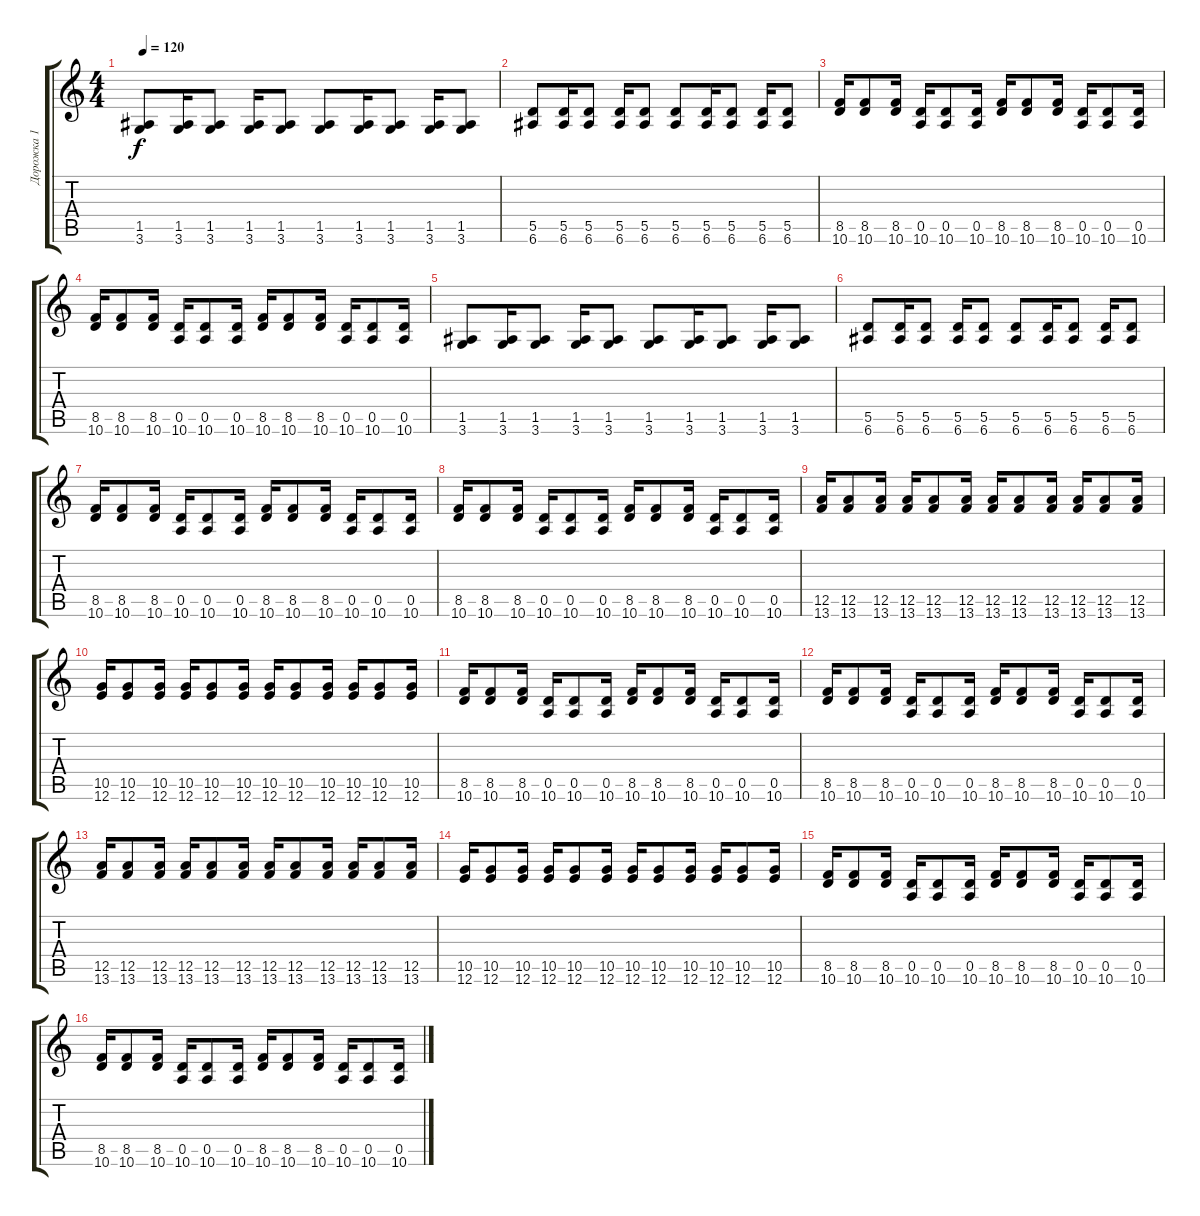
\track ("Дорожка 1" "Дорожка 1") {instrument overdrivenguitar}
\staff {score tabs}
\tuning (E4 B3 G3 D3 A2 E2) {hide}
\ts (4 4)
\tempo 120
\clef g2
\ks c
(1.5 3.6).8{dy f} (1.5 3.6).16 (1.5 3.6).8 (1.5 3.6).16 (1.5 3.6).8 (1.5 3.6).8 (1.5 3.6).16 (1.5 3.6).8 (1.5 3.6).16 (1.5 3.6).8 |
(5.5 6.6).8 (5.5 6.6).16 (5.5 6.6).8 (5.5 6.6).16 (5.5 6.6).8 (5.5 6.6).8 (5.5 6.6).16 (5.5 6.6).8 (5.5 6.6).16 (5.5 6.6).8 |
(8.5 10.6).16 (8.5 10.6).8 (8.5 10.6).16 (0.5 10.6).16 (0.5 10.6).8 (0.5 10.6).16 (8.5 10.6).16 (8.5 10.6).8 (8.5 10.6).16 (0.5 10.6).16 (0.5 10.6).8 (0.5 10.6).16 |
(8.5 10.6).16 (8.5 10.6).8 (8.5 10.6).16 (0.5 10.6).16 (0.5 10.6).8 (0.5 10.6).16 (8.5 10.6).16 (8.5 10.6).8 (8.5 10.6).16 (0.5 10.6).16 (0.5 10.6).8 (0.5 10.6).16 |
(1.5 3.6).8 (1.5 3.6).16 (1.5 3.6).8 (1.5 3.6).16 (1.5 3.6).8 (1.5 3.6).8 (1.5 3.6).16 (1.5 3.6).8 (1.5 3.6).16 (1.5 3.6).8 |
(5.5 6.6).8 (5.5 6.6).16 (5.5 6.6).8 (5.5 6.6).16 (5.5 6.6).8 (5.5 6.6).8 (5.5 6.6).16 (5.5 6.6).8 (5.5 6.6).16 (5.5 6.6).8 |
(8.5 10.6).16 (8.5 10.6).8 (8.5 10.6).16 (0.5 10.6).16 (0.5 10.6).8 (0.5 10.6).16 (8.5 10.6).16 (8.5 10.6).8 (8.5 10.6).16 (0.5 10.6).16 (0.5 10.6).8 (0.5 10.6).16 |
(8.5 10.6).16 (8.5 10.6).8 (8.5 10.6).16 (0.5 10.6).16 (0.5 10.6).8 (0.5 10.6).16 (8.5 10.6).16 (8.5 10.6).8 (8.5 10.6).16 (0.5 10.6).16 (0.5 10.6).8 (0.5 10.6).16 |
(12.5 13.6).16 (12.5 13.6).8 (12.5 13.6).16 (12.5 13.6).16 (12.5 13.6).8 (12.5 13.6).16 (12.5 13.6).16 (12.5 13.6).8 (12.5 13.6).16 (12.5 13.6).16 (12.5 13.6).8 (12.5 13.6).16 |
(10.5 12.6).16 (10.5 12.6).8 (10.5 12.6).16 (10.5 12.6).16 (10.5 12.6).8 (10.5 12.6).16 (10.5 12.6).16 (10.5 12.6).8 (10.5 12.6).16 (10.5 12.6).16 (10.5 12.6).8 (10.5 12.6).16 |
(8.5 10.6).16 (8.5 10.6).8 (8.5 10.6).16 (0.5 10.6).16 (0.5 10.6).8 (0.5 10.6).16 (8.5 10.6).16 (8.5 10.6).8 (8.5 10.6).16 (0.5 10.6).16 (0.5 10.6).8 (0.5 10.6).16 |
(8.5 10.6).16 (8.5 10.6).8 (8.5 10.6).16 (0.5 10.6).16 (0.5 10.6).8 (0.5 10.6).16 (8.5 10.6).16 (8.5 10.6).8 (8.5 10.6).16 (0.5 10.6).16 (0.5 10.6).8 (0.5 10.6).16 |
(12.5 13.6).16 (12.5 13.6).8 (12.5 13.6).16 (12.5 13.6).16 (12.5 13.6).8 (12.5 13.6).16 (12.5 13.6).16 (12.5 13.6).8 (12.5 13.6).16 (12.5 13.6).16 (12.5 13.6).8 (12.5 13.6).16 |
(10.5 12.6).16 (10.5 12.6).8 (10.5 12.6).16 (10.5 12.6).16 (10.5 12.6).8 (10.5 12.6).16 (10.5 12.6).16 (10.5 12.6).8 (10.5 12.6).16 (10.5 12.6).16 (10.5 12.6).8 (10.5 12.6).16 |
(8.5 10.6).16 (8.5 10.6).8 (8.5 10.6).16 (0.5 10.6).16 (0.5 10.6).8 (0.5 10.6).16 (8.5 10.6).16 (8.5 10.6).8 (8.5 10.6).16 (0.5 10.6).16 (0.5 10.6).8 (0.5 10.6).16 |
(8.5 10.6).16 (8.5 10.6).8 (8.5 10.6).16 (0.5 10.6).16 (0.5 10.6).8 (0.5 10.6).16 (8.5 10.6).16 (8.5 10.6).8 (8.5 10.6).16 (0.5 10.6).16 (0.5 10.6).8 (0.5 10.6).16
